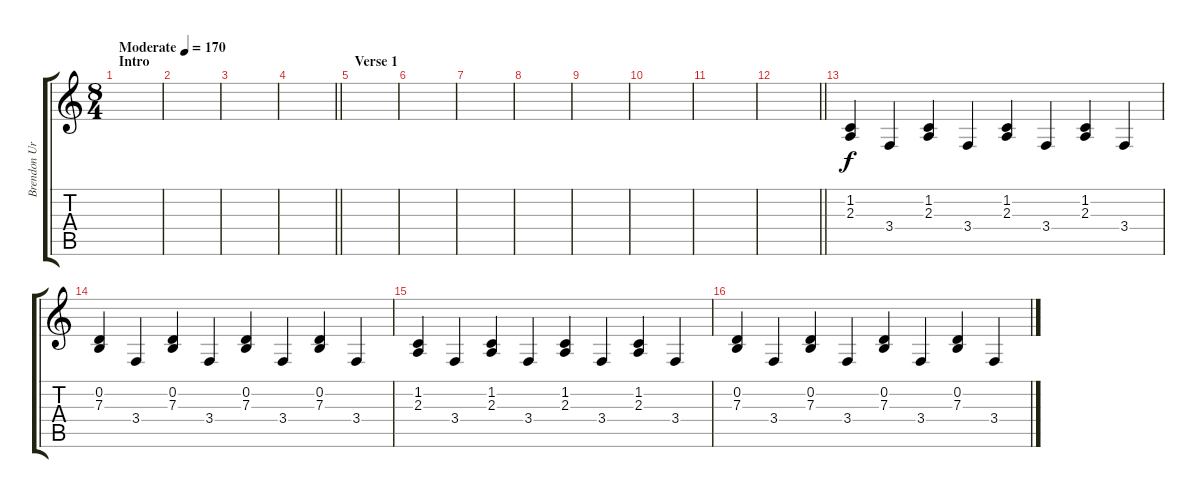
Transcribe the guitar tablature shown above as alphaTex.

\track ("Brendon Urie" "Brendon Ur") {instrument brightacousticpiano}
\staff {score tabs}
\tuning (E4 B3 G3 D3 A2 E2) {hide}
\ts (8 4)
\section ("" "Intro")
\tempo (170 "Moderate")
\clef g2
\ks c
|
|
|
\barLineRight lightlight
|
\section ("" "Verse 1")
|
|
|
|
|
|
|
\barLineRight lightlight
|
(1.2 2.3).4 3.4.4 (1.2 2.3).4 3.4.4 (1.2 2.3).4 3.4.4 (1.2 2.3).4 3.4.4 |
(0.2 7.3).4 3.4.4 (0.2 7.3).4 3.4.4 (0.2 7.3).4 3.4.4 (0.2 7.3).4 3.4.4 |
(1.2 2.3).4 3.4.4 (1.2 2.3).4 3.4.4 (1.2 2.3).4 3.4.4 (1.2 2.3).4 3.4.4 |
(0.2 7.3).4 3.4.4 (0.2 7.3).4 3.4.4 (0.2 7.3).4 3.4.4 (0.2 7.3).4 3.4.4
